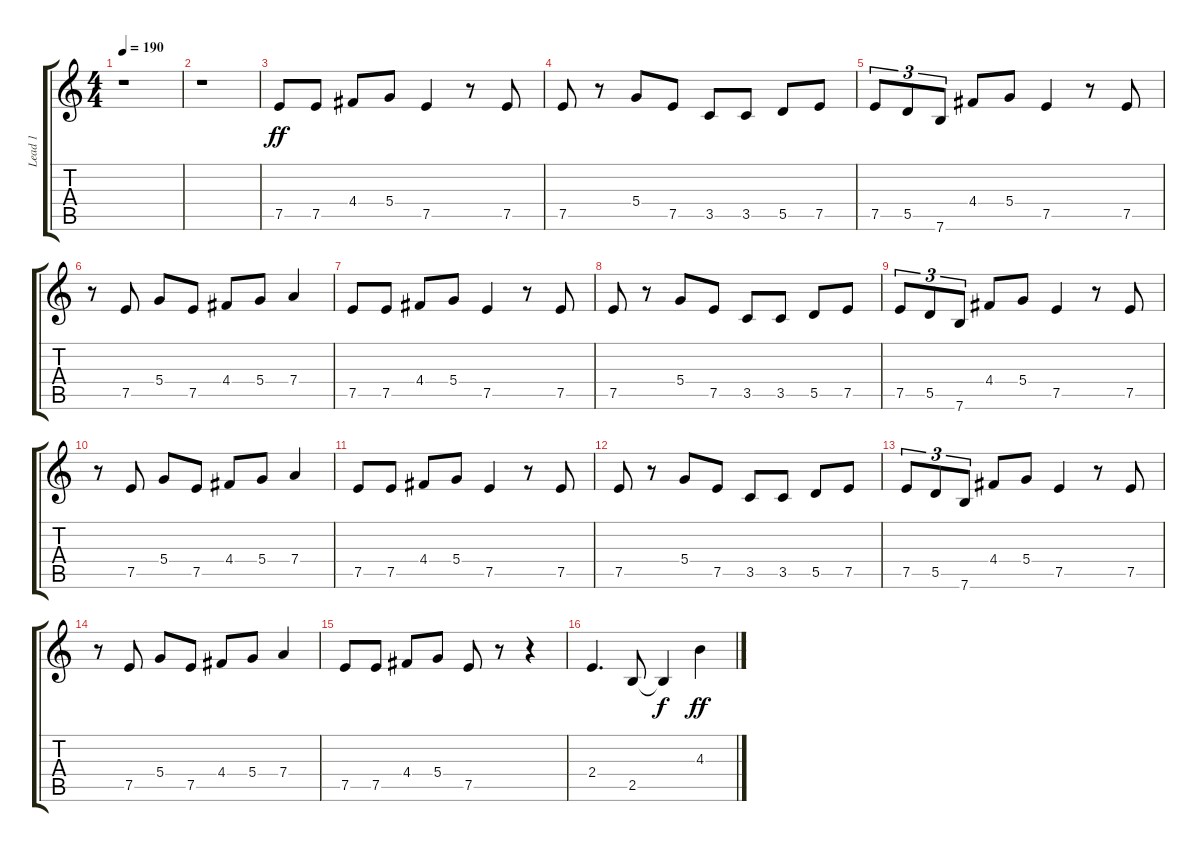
\track ("Lead 1" "Lead 1") {instrument distortionguitar}
\staff {score tabs}
\tuning (E4 B3 G3 D3 A2 E2) {hide}
\ts (4 4)
\tempo 190
\clef g2
\ks c
r.1{dy fff} |
r.1 |
7.5.8{dy ff} 7.5.8 4.4.8 5.4.8 7.5.4 r.8 7.5.8 |
7.5.8 r.8 5.4.8 7.5.8 3.5.8 3.5.8 5.5.8 7.5.8 |
7.5.8{tu (3 2)} 5.5.8{tu (3 2)} 7.6.8{tu (3 2)} 4.4.8 5.4.8 7.5.4 r.8 7.5.8 |
r.8 7.5.8 5.4.8 7.5.8 4.4.8 5.4.8 7.4.4 |
7.5.8 7.5.8 4.4.8 5.4.8 7.5.4 r.8 7.5.8 |
7.5.8 r.8 5.4.8 7.5.8 3.5.8 3.5.8 5.5.8 7.5.8 |
7.5.8{tu (3 2)} 5.5.8{tu (3 2)} 7.6.8{tu (3 2)} 4.4.8 5.4.8 7.5.4 r.8 7.5.8 |
r.8 7.5.8 5.4.8 7.5.8 4.4.8 5.4.8 7.4.4 |
7.5.8 7.5.8 4.4.8 5.4.8 7.5.4 r.8 7.5.8 |
7.5.8 r.8 5.4.8 7.5.8 3.5.8 3.5.8 5.5.8 7.5.8 |
7.5.8{tu (3 2)} 5.5.8{tu (3 2)} 7.6.8{tu (3 2)} 4.4.8 5.4.8 7.5.4 r.8 7.5.8 |
r.8 7.5.8 5.4.8 7.5.8 4.4.8 5.4.8 7.4.4 |
7.5.8 7.5.8 4.4.8 5.4.8 7.5.8 r.8 r.4 |
2.4.4{d} 2.5.8 2.5{t}.4{dy f} 4.3{ss}.4{dy ff}
